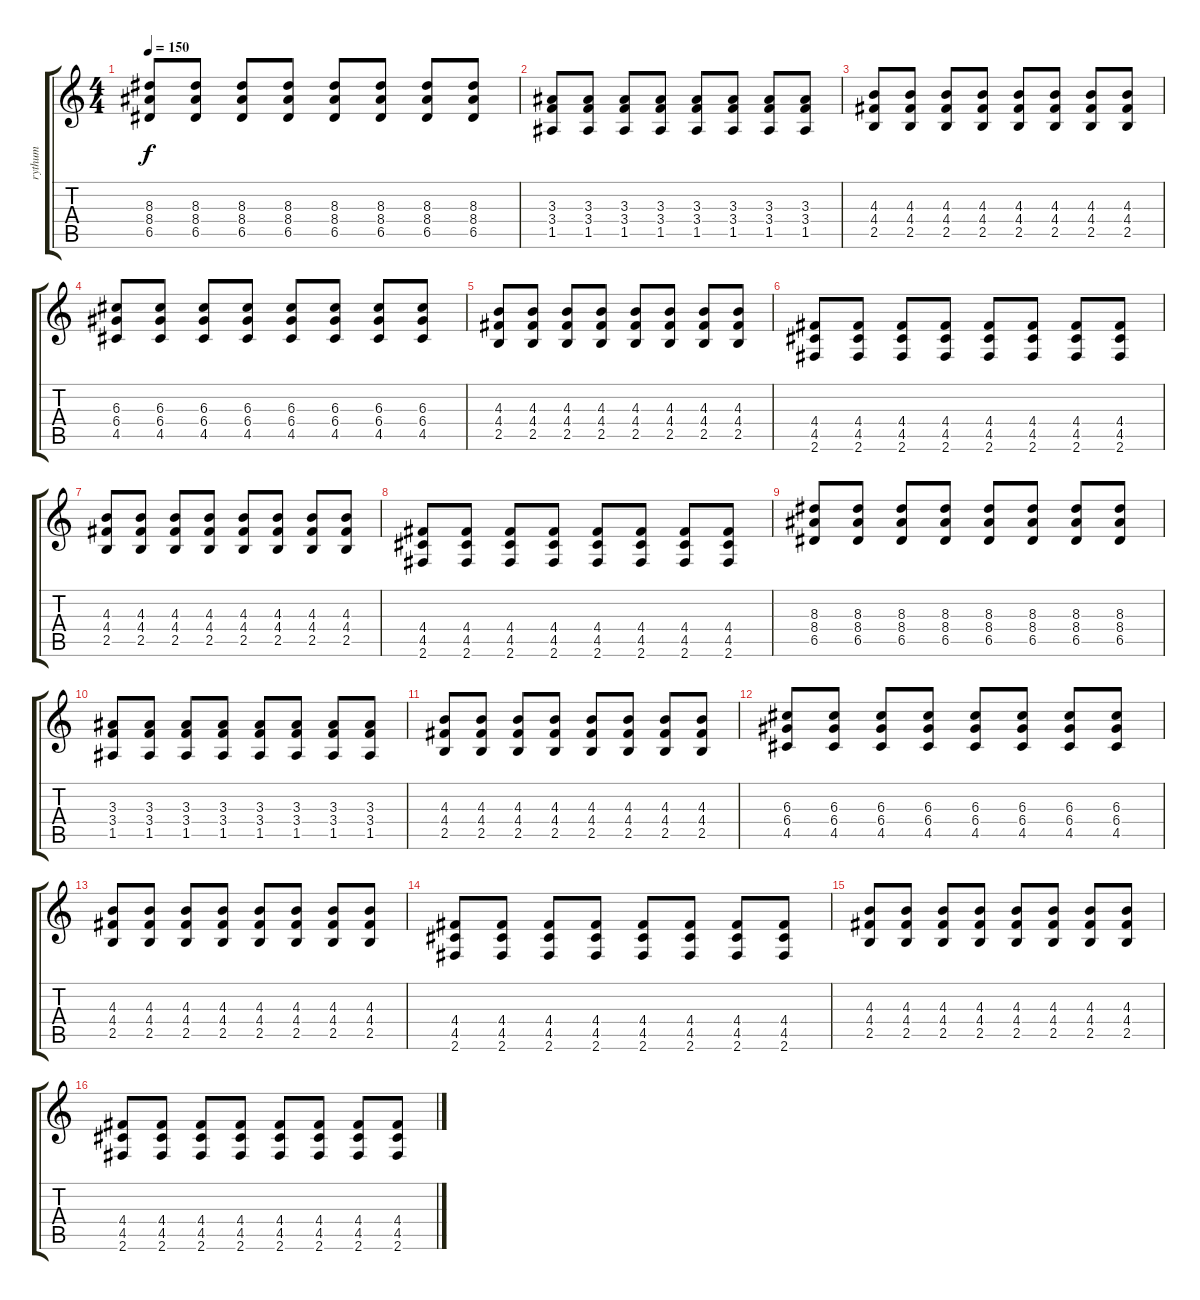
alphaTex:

\track ("rythum" "rythum") {instrument distortionguitar}
\staff {score tabs}
\tuning (E4 B3 G3 D3 A2 E2) {hide}
\ts (4 4)
\tempo 150
\clef g2
\ks c
(8.3 8.4 6.5).8{dy f} (8.3 8.4 6.5).8 (8.3 8.4 6.5).8 (8.3 8.4 6.5).8 (8.3 8.4 6.5).8 (8.3 8.4 6.5).8 (8.3 8.4 6.5).8 (8.3 8.4 6.5).8 |
(3.3 3.4 1.5).8 (3.3 3.4 1.5).8 (3.3 3.4 1.5).8 (3.3 3.4 1.5).8 (3.3 3.4 1.5).8 (3.3 3.4 1.5).8 (3.3 3.4 1.5).8 (3.3 3.4 1.5).8 |
(4.3 4.4 2.5).8 (4.3 4.4 2.5).8 (4.3 4.4 2.5).8 (4.3 4.4 2.5).8 (4.3 4.4 2.5).8 (4.3 4.4 2.5).8 (4.3 4.4 2.5).8 (4.3 4.4 2.5).8 |
(6.3 6.4 4.5).8 (6.3 6.4 4.5).8 (6.3 6.4 4.5).8 (6.3 6.4 4.5).8 (6.3 6.4 4.5).8 (6.3 6.4 4.5).8 (6.3 6.4 4.5).8 (6.3 6.4 4.5).8 |
(4.3 4.4 2.5).8 (4.3 4.4 2.5).8 (4.3 4.4 2.5).8 (4.3 4.4 2.5).8 (4.3 4.4 2.5).8 (4.3 4.4 2.5).8 (4.3 4.4 2.5).8 (4.3 4.4 2.5).8 |
(4.4 4.5 2.6).8 (4.4 4.5 2.6).8 (4.4 4.5 2.6).8 (4.4 4.5 2.6).8 (4.4 4.5 2.6).8 (4.4 4.5 2.6).8 (4.4 4.5 2.6).8 (4.4 4.5 2.6).8 |
(4.3 4.4 2.5).8 (4.3 4.4 2.5).8 (4.3 4.4 2.5).8 (4.3 4.4 2.5).8 (4.3 4.4 2.5).8 (4.3 4.4 2.5).8 (4.3 4.4 2.5).8 (4.3 4.4 2.5).8 |
(4.4 4.5 2.6).8 (4.4 4.5 2.6).8 (4.4 4.5 2.6).8 (4.4 4.5 2.6).8 (4.4 4.5 2.6).8 (4.4 4.5 2.6).8 (4.4 4.5 2.6).8 (4.4 4.5 2.6).8 |
(8.3 8.4 6.5).8 (8.3 8.4 6.5).8 (8.3 8.4 6.5).8 (8.3 8.4 6.5).8 (8.3 8.4 6.5).8 (8.3 8.4 6.5).8 (8.3 8.4 6.5).8 (8.3 8.4 6.5).8 |
(3.3 3.4 1.5).8 (3.3 3.4 1.5).8 (3.3 3.4 1.5).8 (3.3 3.4 1.5).8 (3.3 3.4 1.5).8 (3.3 3.4 1.5).8 (3.3 3.4 1.5).8 (3.3 3.4 1.5).8 |
(4.3 4.4 2.5).8 (4.3 4.4 2.5).8 (4.3 4.4 2.5).8 (4.3 4.4 2.5).8 (4.3 4.4 2.5).8 (4.3 4.4 2.5).8 (4.3 4.4 2.5).8 (4.3 4.4 2.5).8 |
(6.3 6.4 4.5).8 (6.3 6.4 4.5).8 (6.3 6.4 4.5).8 (6.3 6.4 4.5).8 (6.3 6.4 4.5).8 (6.3 6.4 4.5).8 (6.3 6.4 4.5).8 (6.3 6.4 4.5).8 |
(4.3 4.4 2.5).8 (4.3 4.4 2.5).8 (4.3 4.4 2.5).8 (4.3 4.4 2.5).8 (4.3 4.4 2.5).8 (4.3 4.4 2.5).8 (4.3 4.4 2.5).8 (4.3 4.4 2.5).8 |
(4.4 4.5 2.6).8 (4.4 4.5 2.6).8 (4.4 4.5 2.6).8 (4.4 4.5 2.6).8 (4.4 4.5 2.6).8 (4.4 4.5 2.6).8 (4.4 4.5 2.6).8 (4.4 4.5 2.6).8 |
(4.3 4.4 2.5).8 (4.3 4.4 2.5).8 (4.3 4.4 2.5).8 (4.3 4.4 2.5).8 (4.3 4.4 2.5).8 (4.3 4.4 2.5).8 (4.3 4.4 2.5).8 (4.3 4.4 2.5).8 |
(4.4 4.5 2.6).8 (4.4 4.5 2.6).8 (4.4 4.5 2.6).8 (4.4 4.5 2.6).8 (4.4 4.5 2.6).8 (4.4 4.5 2.6).8 (4.4 4.5 2.6).8 (4.4 4.5 2.6).8
